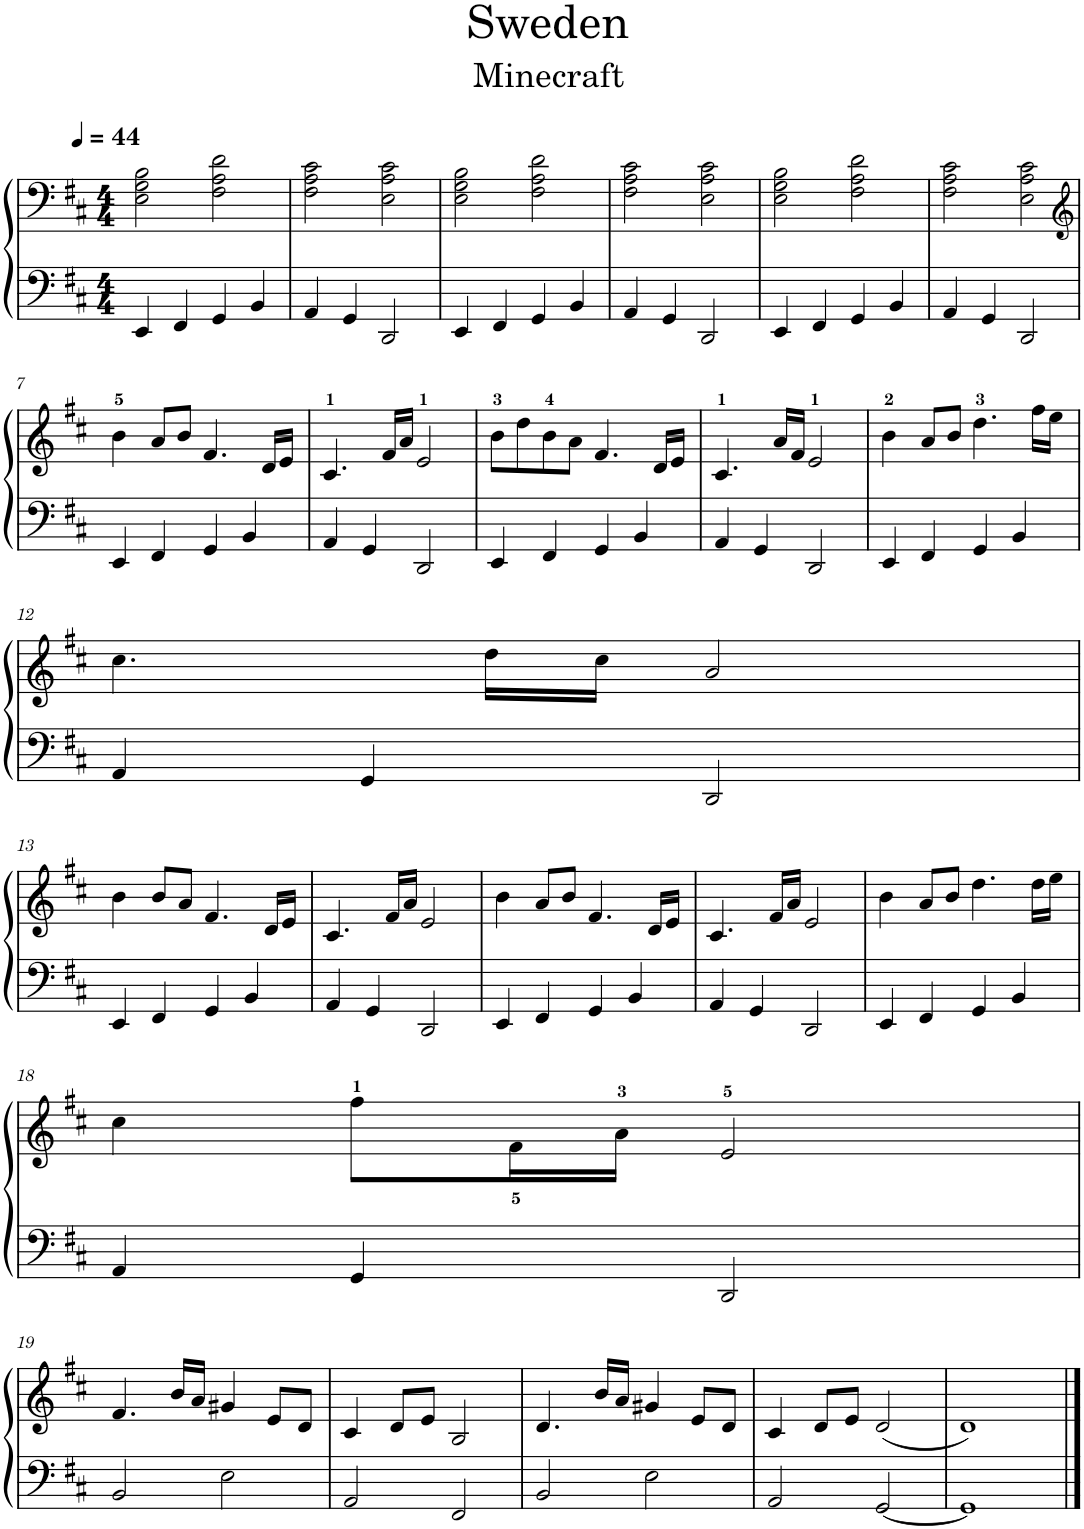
**kern	**kern	**text
*part1	*part1	*part1
*staff2	*staff1	*staff1
*I"Piano	*	*
*I'Pno.	*	*
*clefF4	*clefF4	*
*k[f#c#]	*k[f#c#]	*
*M4/4	*M4/4	*
*MM44	*MM44	*
=1	=1	=1
4EE/	2E\ 2G\ 2B\	.
4FF#/	.	.
4GG/	2F#\ 2A\ 2d\	.
4BB/	.	.
=2	=2	=2
4AA/	2F#\ 2A\ 2c#\	.
4GG/	.	.
2DD/	2E\ 2A\ 2c#\	.
=3	=3	=3
4EE/	2E\ 2G\ 2B\	.
4FF#/	.	.
4GG/	2F#\ 2A\ 2d\	.
4BB/	.	.
=4	=4	=4
4AA/	2F#\ 2A\ 2c#\	.
4GG/	.	.
2DD/	2E\ 2A\ 2c#\	.
=5	=5	=5
4EE/	2E\ 2G\ 2B\	.
4FF#/	.	.
4GG/	2F#\ 2A\ 2d\	.
4BB/	.	.
=6	=6	=6
4AA/	2F#\ 2A\ 2c#\	.
4GG/	.	.
2DD/	2E\ 2A\ 2c#\	.
!!LO:LB:g=z
=7	=7	=7
*	*clefG2	*
4EE/	4b\	.
4FF#/	8a/L	.
.	8b/J	.
4GG/	4.f#/	.
4BB/	.	.
.	16d/LL	.
.	16e/JJ	.
=8	=8	=8
4AA/	4.c#/	.
4GG/	.	.
.	16f#/LL	.
.	16a/JJ	.
2DD/	2e/	.
=9	=9	=9
4EE/	8b\L	.
.	8dd\	.
4FF#/	8b\	.
.	8a\J	.
4GG/	4.f#/	.
4BB/	.	.
.	16d/LL	.
.	16e/JJ	.
=10	=10	=10
4AA/	4.c#/	.
4GG/	.	.
.	16a/LL	.
.	16f#/JJ	.
2DD/	2e/	.
=11	=11	=11
4EE/	4b\	.
4FF#/	8a/L	.
.	8b/J	.
4GG/	4.dd\	.
4BB/	.	.
.	16ff#\LL	.
.	16ee\JJ	.
!!LO:LB:g=z
=12	=12	=12
4AA/	4.cc#\	.
4GG/	.	.
.	16dd\LL	.
.	16cc#\JJ	.
2DD/	2a/	.
!!LO:LB:g=z
=13	=13	=13
4EE/	4b\	.
4FF#/	8b/L	.
.	8a/J	.
4GG/	4.f#/	.
4BB/	.	.
.	16d/LL	.
.	16e/JJ	.
=14	=14	=14
4AA/	4.c#/	.
4GG/	.	.
.	16f#/LL	.
.	16a/JJ	.
2DD/	2e/	.
=15	=15	=15
4EE/	4b\	.
4FF#/	8a/L	.
.	8b/J	.
4GG/	4.f#/	.
4BB/	.	.
.	16d/LL	.
.	16e/JJ	.
=16	=16	=16
4AA/	4.c#/	.
4GG/	.	.
.	16f#/LL	.
.	16a/JJ	.
2DD/	2e/	.
=17	=17	=17
4EE/	4b\	.
4FF#/	8a/L	.
.	8b/J	.
4GG/	4.dd\	.
4BB/	.	.
.	16dd\LL	.
.	16ee\JJ	.
!!LO:LB:g=z
=18	=18	=18
4AA/	4cc#\	.
4GG/	8ff#\L	.
!	!	!LO:LY:b
.	16f#\L	5
.	16a\JJ	.
2DD/	2e/	.
!!LO:LB:g=z
=19	=19	=19
2BB/	4.f#/	.
.	16b/LL	.
.	16a/JJ	.
2E\	4g#X/	.
.	8e/L	.
.	8d/J	.
=20	=20	=20
2AA/	4c#/	.
.	8d/L	.
.	8e/J	.
2FF#/	2B/	.
=21	=21	=21
2BB/	4.d/	.
.	16b/LL	.
.	16a/JJ	.
2E\	4g#X/	.
.	8e/L	.
.	8d/J	.
=22	=22	=22
2AA/	4c#/	.
.	8d/L	.
.	8e/J	.
[2GG/	(2d/	.
=23	=23	=23
1GG]	1d)	.
==	==	==
*-	*-	*-
